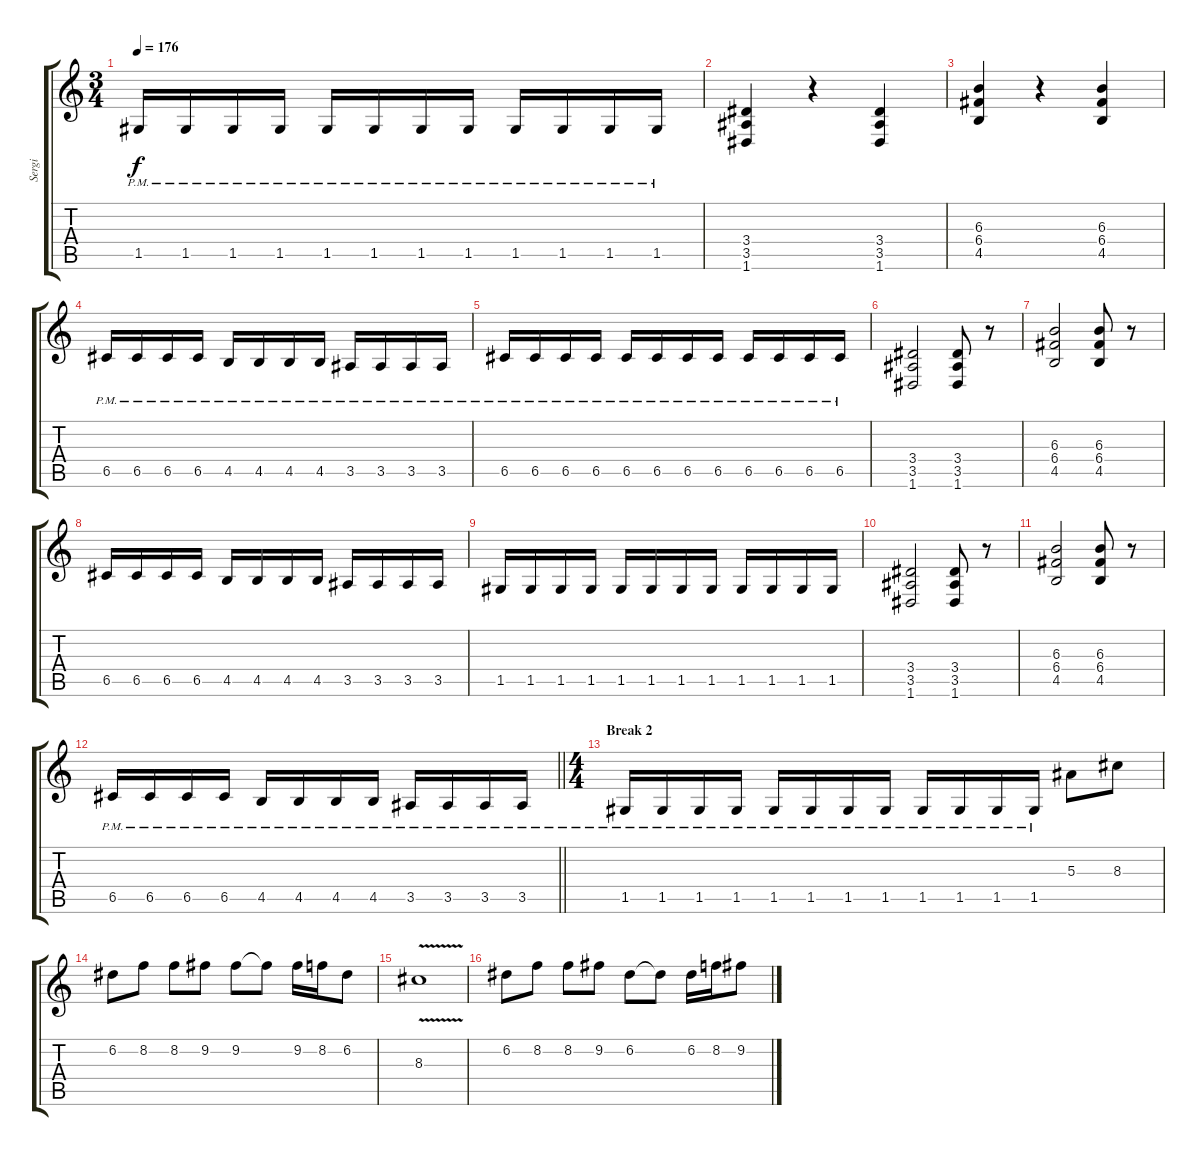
\track ("Sergi" "Sergi") {instrument distortionguitar}
\staff {score tabs}
\tuning (D4 A3 F3 C3 G2 D2) {hide}
\ts (3 4)
\tempo 176
\clef g2
\ks c
1.5{pm}.16{dy f} 1.5{pm}.16 1.5{pm}.16 1.5{pm}.16 1.5{pm}.16 1.5{pm}.16 1.5{pm}.16 1.5{pm}.16 1.5{pm}.16 1.5{pm}.16 1.5{pm}.16 1.5{pm}.16 |
(3.4 3.5 1.6).4 r.4 (3.4 3.5 1.6).4 |
(6.3 6.4 4.5).4 r.4 (6.3 6.4 4.5).4 |
6.5{pm}.16 6.5{pm}.16 6.5{pm}.16 6.5{pm}.16 4.5{pm}.16 4.5{pm}.16 4.5{pm}.16 4.5{pm}.16 3.5{pm}.16 3.5{pm}.16 3.5{pm}.16 3.5{pm}.16 |
6.5{pm}.16 6.5{pm}.16 6.5{pm}.16 6.5{pm}.16 6.5{pm}.16 6.5{pm}.16 6.5{pm}.16 6.5{pm}.16 6.5{pm}.16 6.5{pm}.16 6.5{pm}.16 6.5{pm}.16 |
(3.4 3.5 1.6).2 (3.4 3.5 1.6).8 r.8 |
(6.3 6.4 4.5).2 (6.3 6.4 4.5).8 r.8 |
6.5.16 6.5.16 6.5.16 6.5.16 4.5.16 4.5.16 4.5.16 4.5.16 3.5.16 3.5.16 3.5.16 3.5.16 |
1.5.16 1.5.16 1.5.16 1.5.16 1.5.16 1.5.16 1.5.16 1.5.16 1.5.16 1.5.16 1.5.16 1.5.16 |
(3.4 3.5 1.6).2 (3.4 3.5 1.6).8 r.8 |
(6.3 6.4 4.5).2 (6.3 6.4 4.5).8 r.8 |
\barLineRight lightlight
6.5{pm}.16 6.5{pm}.16 6.5{pm}.16 6.5{pm}.16 4.5{pm}.16 4.5{pm}.16 4.5{pm}.16 4.5{pm}.16 3.5{pm}.16 3.5{pm}.16 3.5{pm}.16 3.5{pm}.16 |
\ts (4 4)
\section ("" "Break 2")
1.5{pm}.16 1.5{pm}.16 1.5{pm}.16 1.5{pm}.16 1.5{pm}.16 1.5{pm}.16 1.5{pm}.16 1.5{pm}.16 1.5{pm}.16 1.5{pm}.16 1.5{pm}.16 1.5{pm}.16 5.3.8 8.3.8 |
6.2.8 8.2.8 8.2.8 9.2.8 9.2.8 9.2{t}.8 9.2.16 8.2.16 6.2.8 |
8.3{v}.1 |
6.2.8 8.2.8 8.2.8 9.2.8 6.2.8 6.2{t}.8 6.2.16 8.2.16 9.2.8
